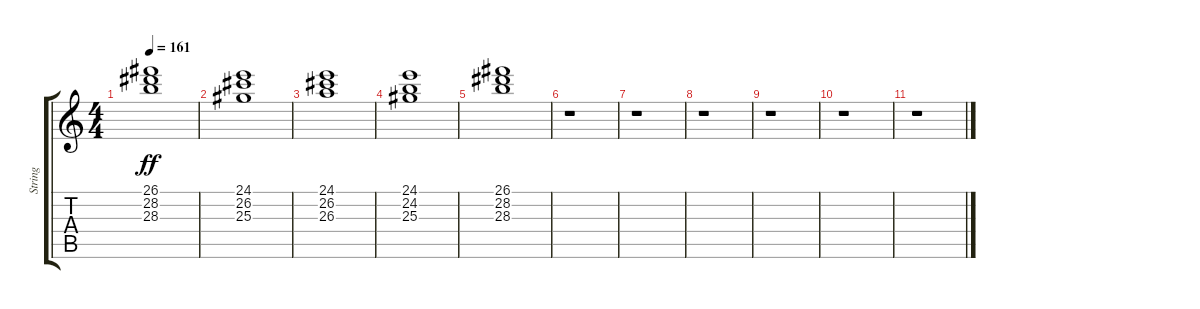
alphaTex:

\track ("String" "String") {instrument stringensemble2}
\staff {score tabs}
\tuning (E4 B3 G3 D3 A2 E2) {hide}
\ts (4 4)
\tempo 161
\clef g2
\ks c
(26.1 28.2 28.3).1{dy ff} |
(24.1 26.2 25.3).1 |
(24.1 26.2 26.3).1 |
(24.1 24.2 25.3).1 |
(26.1 28.2 28.3).1 |
r.1 |
r.1 |
r.1 |
r.1 |
r.1 |
r.1
